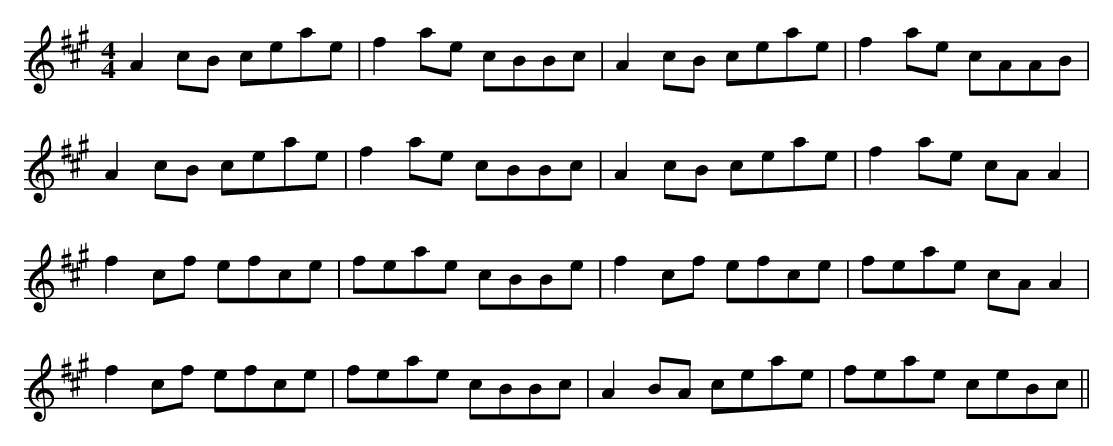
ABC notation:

X:1
M:4/4
K:A
A2cB ceae|f2ae cBBc|A2cB ceae|f2ae cAAB|
A2cB ceae|f2ae cBBc|A2cB ceae|f2ae cAA2|
f2cf efce|feae cBBe|f2cf efce|feae cAA2|
f2cf efce|feae cBBc|A2BA ceae|feae ceBc||
